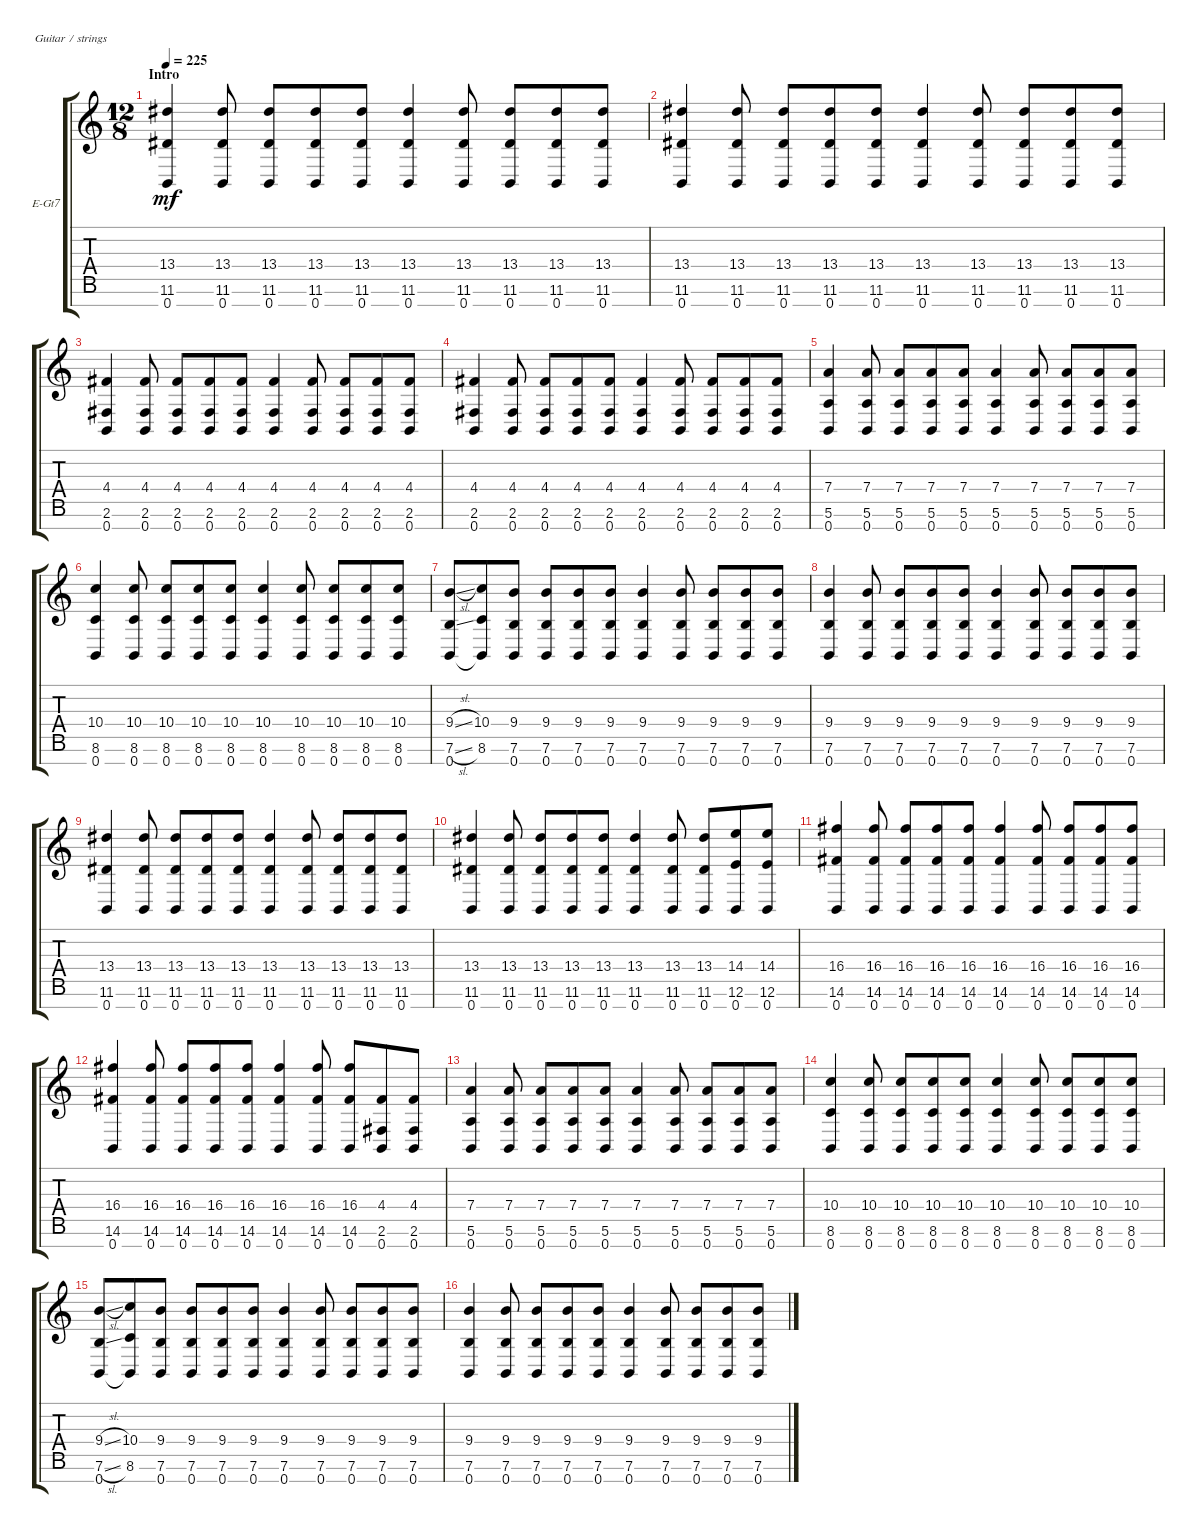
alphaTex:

\defaultSystemsLayout 4
\bracketExtendMode groupsimilarinstruments
\firstSystemTrackNameOrientation horizontal
\otherSystemsTrackNameOrientation horizontal
\track ("Clean Guitar" "E-Gt7") {instrument electricguitarclean}
\staff {score tabs}
\tuning (E4 B3 G3 D3 A2 E2 B1)
\ts (12 8)
\section ("" "Intro")
\tempo 225
\clef g2
\ks c
(11.6 13.4 0.7).4{dy mf instrument electricguitarclean} (11.6 13.4 0.7).8 (11.6 13.4 0.7).8 (11.6 13.4 0.7).8 (11.6 13.4 0.7).8 (11.6 13.4 0.7).4 (11.6 13.4 0.7).8 (11.6 13.4 0.7).8 (11.6 13.4 0.7).8 (11.6 13.4 0.7).8 |
(11.6 13.4 0.7).4 (11.6 13.4 0.7).8 (11.6 13.4 0.7).8 (11.6 13.4 0.7).8 (11.6 13.4 0.7).8 (11.6 13.4 0.7).4 (11.6 13.4 0.7).8 (11.6 13.4 0.7).8 (11.6 13.4 0.7).8 (11.6 13.4 0.7).8 |
(2.6 4.4 0.7).4 (2.6 4.4 0.7).8 (2.6 4.4 0.7).8 (2.6 4.4 0.7).8 (2.6 4.4 0.7).8 (2.6 4.4 0.7).4 (2.6 4.4 0.7).8 (2.6 4.4 0.7).8 (2.6 4.4 0.7).8 (2.6 4.4 0.7).8 |
(2.6 4.4 0.7).4 (2.6 4.4 0.7).8 (2.6 4.4 0.7).8 (2.6 4.4 0.7).8 (2.6 4.4 0.7).8 (2.6 4.4 0.7).4 (2.6 4.4 0.7).8 (2.6 4.4 0.7).8 (2.6 4.4 0.7).8 (2.6 4.4 0.7).8 |
(5.6 7.4 0.7).4 (5.6 7.4 0.7).8 (5.6 7.4 0.7).8 (5.6 7.4 0.7).8 (5.6 7.4 0.7).8 (5.6 7.4 0.7).4 (5.6 7.4 0.7).8 (5.6 7.4 0.7).8 (5.6 7.4 0.7).8 (5.6 7.4 0.7).8 |
(8.6 10.4 0.7).4 (8.6 10.4 0.7).8 (8.6 10.4 0.7).8 (8.6 10.4 0.7).8 (8.6 10.4 0.7).8 (8.6 10.4 0.7).4 (8.6 10.4 0.7).8 (8.6 10.4 0.7).8 (8.6 10.4 0.7).8 (8.6 10.4 0.7).8 |
(7.6{sl} 9.4{sl} 0.7).8 (8.6 10.4 0.7{t}).8 (7.6 9.4 0.7).8 (7.6 9.4 0.7).8 (7.6 9.4 0.7).8 (7.6 9.4 0.7).8 (7.6 9.4 0.7).4 (7.6 9.4 0.7).8 (7.6 9.4 0.7).8 (7.6 9.4 0.7).8 (7.6 9.4 0.7).8 |
(7.6 9.4 0.7).4 (7.6 9.4 0.7).8 (7.6 9.4 0.7).8 (7.6 9.4 0.7).8 (7.6 9.4 0.7).8 (7.6 9.4 0.7).4 (7.6 9.4 0.7).8 (7.6 9.4 0.7).8 (7.6 9.4 0.7).8 (7.6 9.4 0.7).8 |
(11.6 13.4 0.7).4 (11.6 13.4 0.7).8 (11.6 13.4 0.7).8 (11.6 13.4 0.7).8 (11.6 13.4 0.7).8 (11.6 13.4 0.7).4 (11.6 13.4 0.7).8 (11.6 13.4 0.7).8 (11.6 13.4 0.7).8 (11.6 13.4 0.7).8 |
(11.6 13.4 0.7).4 (11.6 13.4 0.7).8 (11.6 13.4 0.7).8 (11.6 13.4 0.7).8 (11.6 13.4 0.7).8 (11.6 13.4 0.7).4 (11.6 13.4 0.7).8 (11.6 13.4 0.7).8 (12.6 14.4 0.7).8 (12.6 14.4 0.7).8 |
(14.6 16.4 0.7).4 (14.6 16.4 0.7).8 (14.6 16.4 0.7).8 (14.6 16.4 0.7).8 (14.6 16.4 0.7).8 (14.6 16.4 0.7).4 (14.6 16.4 0.7).8 (14.6 16.4 0.7).8 (14.6 16.4 0.7).8 (14.6 16.4 0.7).8 |
(14.6 16.4 0.7).4 (14.6 16.4 0.7).8 (14.6 16.4 0.7).8 (14.6 16.4 0.7).8 (14.6 16.4 0.7).8 (14.6 16.4 0.7).4 (14.6 16.4 0.7).8 (14.6 16.4 0.7).8 (2.6 4.4 0.7).8 (2.6 4.4 0.7).8 |
(5.6 7.4 0.7).4 (5.6 7.4 0.7).8 (5.6 7.4 0.7).8 (5.6 7.4 0.7).8 (5.6 7.4 0.7).8 (5.6 7.4 0.7).4 (5.6 7.4 0.7).8 (5.6 7.4 0.7).8 (5.6 7.4 0.7).8 (5.6 7.4 0.7).8 |
(8.6 10.4 0.7).4 (8.6 10.4 0.7).8 (8.6 10.4 0.7).8 (8.6 10.4 0.7).8 (8.6 10.4 0.7).8 (8.6 10.4 0.7).4 (8.6 10.4 0.7).8 (8.6 10.4 0.7).8 (8.6 10.4 0.7).8 (8.6 10.4 0.7).8 |
(7.6{sl} 9.4{sl} 0.7).8 (8.6 10.4 0.7{t}).8 (7.6 9.4 0.7).8 (7.6 9.4 0.7).8 (7.6 9.4 0.7).8 (7.6 9.4 0.7).8 (7.6 9.4 0.7).4 (7.6 9.4 0.7).8 (7.6 9.4 0.7).8 (7.6 9.4 0.7).8 (7.6 9.4 0.7).8 |
(7.6 9.4 0.7).4 (7.6 9.4 0.7).8 (7.6 9.4 0.7).8 (7.6 9.4 0.7).8 (7.6 9.4 0.7).8 (7.6 9.4 0.7).4 (7.6 9.4 0.7).8 (7.6 9.4 0.7).8 (7.6 9.4 0.7).8 (7.6 9.4 0.7).8
